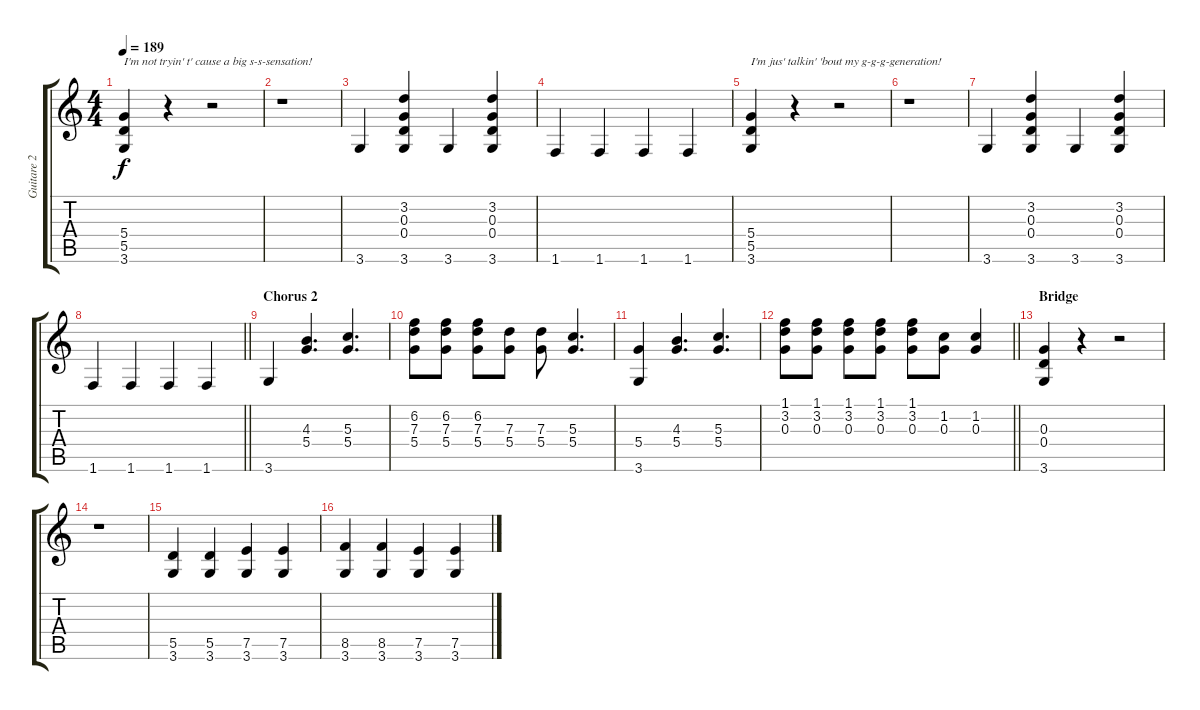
\track ("Guitare 2" "Guitare 2") {instrument overdrivenguitar}
\staff {score tabs}
\tuning (E4 B3 G3 D3 A2 E2) {hide}
\ts (4 4)
\tempo 189
\clef g2
\ks c
(5.4 5.5 3.6).4{txt "I'm not tryin' t' cause a big s-s-sensation!" dy f} r.4 r.2 |
r.1 |
3.6.4 (3.2 0.3 0.4 3.6).4 3.6.4 (3.2 0.3 0.4 3.6).4 |
1.6.4 1.6.4 1.6.4 1.6.4 |
(5.4 5.5 3.6).4{txt "I'm jus' talkin' 'bout my g-g-g-generation!"} r.4 r.2 |
r.1 |
3.6.4 (3.2 0.3 0.4 3.6).4 3.6.4 (3.2 0.3 0.4 3.6).4 |
\barLineRight lightlight
1.6.4 1.6.4 1.6.4 1.6.4 |
\section ("" "Chorus 2")
3.6.4 (4.3 5.4).4{d} (5.3 5.4).4{d} |
(6.2 7.3 5.4).8 (6.2 7.3 5.4).8 (6.2 7.3 5.4).8 (7.3 5.4).8 (7.3 5.4).8 (5.3 5.4).4{d} |
(5.4 3.6).4 (4.3 5.4).4{d} (5.3 5.4).4{d} |
\barLineRight lightlight
(1.1 3.2 0.3).8 (1.1 3.2 0.3).8 (1.1 3.2 0.3).8 (1.1 3.2 0.3).8 (1.1 3.2 0.3).8 (1.2 0.3).8 (1.2 0.3).4 |
\section ("" "Bridge")
(0.3 0.4 3.6).4 r.4 r.2 |
r.1 |
(5.5 3.6).4 (5.5 3.6).4 (7.5 3.6).4 (7.5 3.6).4 |
(8.5 3.6).4 (8.5 3.6).4 (7.5 3.6).4 (7.5 3.6).4
